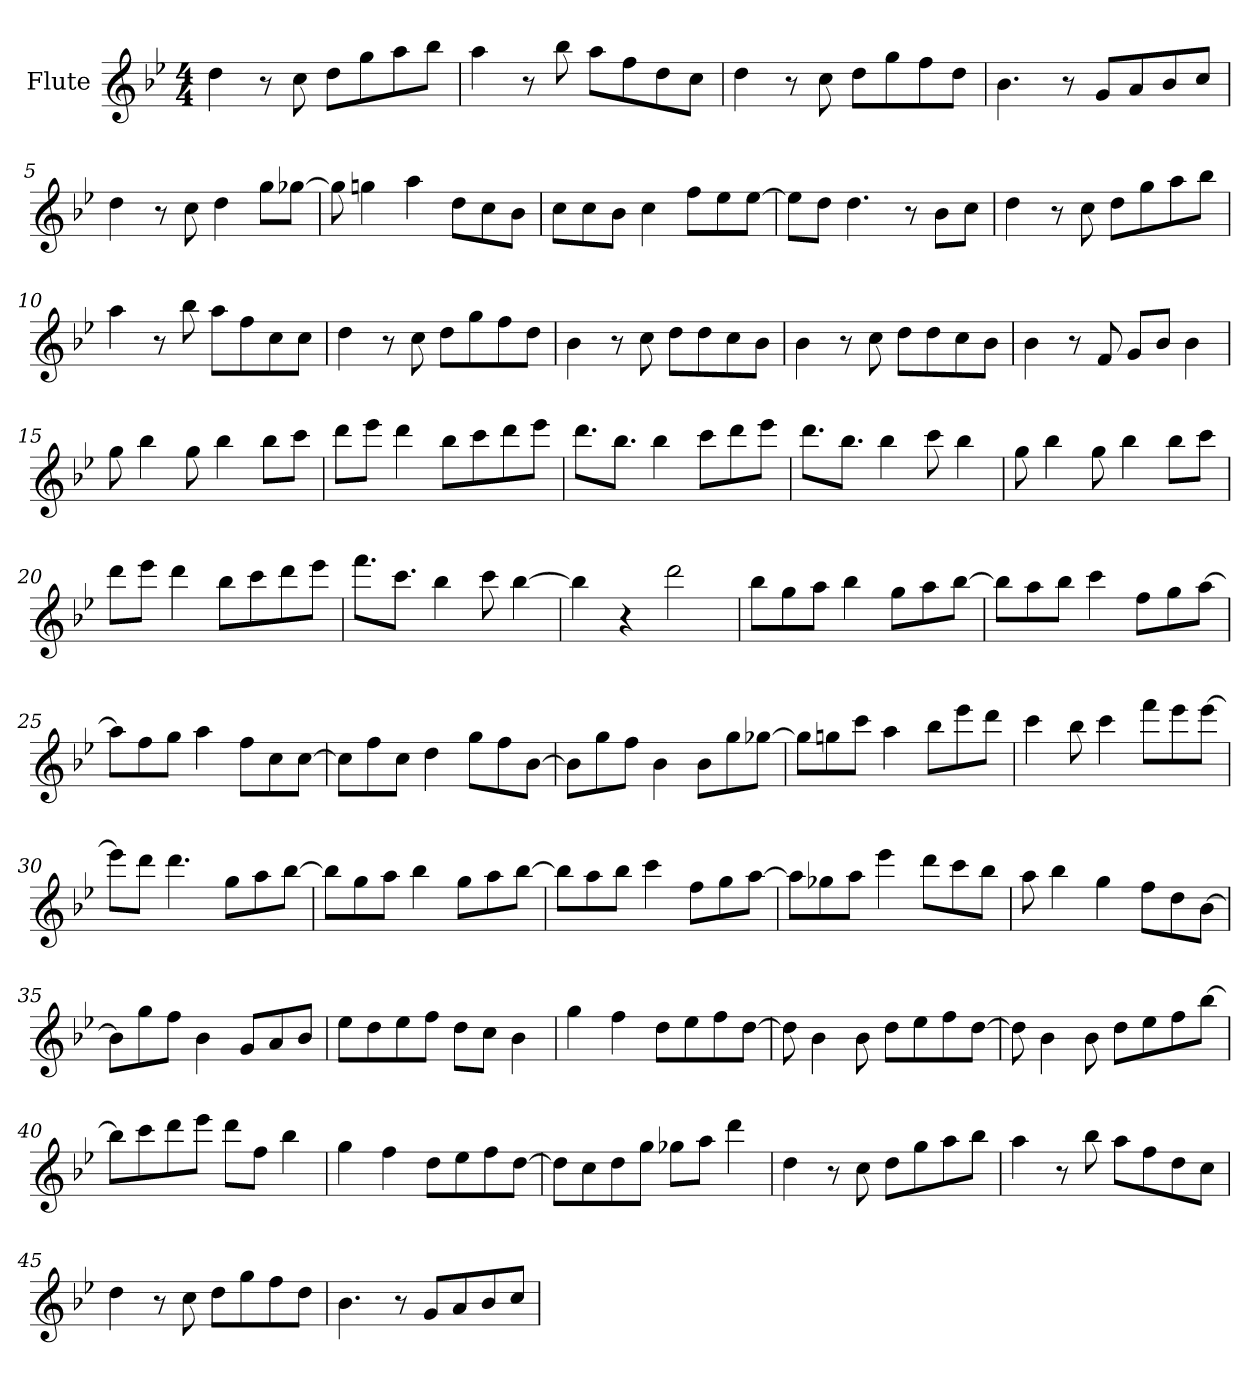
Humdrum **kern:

**kern
*part1
*staff1
*I"Flute
*I'Fl.
*clefG2
*k[b-e-]
*M4/4
*MM135
=1
4dd\
8r
8cc\
8dd\L
8gg\
8aa\
8bb-\J
=2
4aa\
8r
8bb-\
8aa\L
8ff\
8dd\
8cc\J
=3
4dd\
8r
8cc\
8dd\L
8gg\
8ff\
8dd\J
=4
4.b-\
8r
8g/L
8a/
8b-/
8cc/J
=5
4dd\
8r
8cc\
4dd\
8gg\L
[8gg-X\J
=6
8gg-\]
4ggn\
4aa\
8dd\L
8cc\
8b-\J
=7
8cc\L
8cc\
8b-\J
4cc\
8ff\L
8ee-\
[8ee-\J
=8
8ee-\L]
8dd\J
4.dd\
8r
8b-\L
8cc\J
=9
4dd\
8r
8cc\
8dd\L
8gg\
8aa\
8bb-\J
=10
4aa\
8r
8bb-\
8aa\L
8ff\
8cc\
8cc\J
=11
4dd\
8r
8cc\
8dd\L
8gg\
8ff\
8dd\J
=12
4b-\
8r
8cc\
8dd\L
8dd\
8cc\
8b-\J
=13
4b-\
8r
8cc\
8dd\L
8dd\
8cc\
8b-\J
=14
4b-\
8r
8f/
8g/L
8b-/J
4b-\
=15
8gg\
4bb-\
8gg\
4bb-\
8bb-\L
8ccc\J
=16
8ddd\L
8eee-\J
4ddd\
8bb-\L
8ccc\
8ddd\
8eee-\J
=17
8.ddd\L
8.bb-\J
4bb-\
8ccc\L
8ddd\
8eee-\J
=18
8.ddd\L
8.bb-\J
4bb-\
8ccc\
4bb-\
=19
8gg\
4bb-\
8gg\
4bb-\
8bb-\L
8ccc\J
=20
8ddd\L
8eee-\J
4ddd\
8bb-\L
8ccc\
8ddd\
8eee-\J
=21
8.fff\L
8.ccc\J
4bb-\
8ccc\
[4bb-\
=22
4bb-\]
4r
2ddd\
=23
8bb-\L
8gg\
8aa\J
4bb-\
8gg\L
8aa\
[8bb-\J
=24
8bb-\L]
8aa\
8bb-\J
4ccc\
8ff\L
8gg\
[8aa\J
=25
8aa\L]
8ff\
8gg\J
4aa\
8ff\L
8cc\
[8cc\J
=26
8cc\L]
8ff\
8cc\J
4dd\
8gg\L
8ff\
[8b-\J
=27
8b-\L]
8gg\
8ff\J
4b-\
8b-\L
8gg\
[8gg-X\J
=28
8gg-\L]
8ggn\
8ccc\J
4aa\
8bb-\L
8eee-\
8ddd\J
=29
4ccc\
8bb-\
4ccc\
8fff\L
8eee-\
[8eee-\J
=30
8eee-\L]
8ddd\J
4.ddd\
8gg\L
8aa\
[8bb-\J
=31
8bb-\L]
8gg\
8aa\J
4bb-\
8gg\L
8aa\
[8bb-\J
=32
8bb-\L]
8aa\
8bb-\J
4ccc\
8ff\L
8gg\
[8aa\J
=33
8aa\L]
8gg-X\
8aa\J
4eee-\
8ddd\L
8ccc\
8bb-\J
=34
8aa\
4bb-\
4gg\
8ff\L
8dd\
[8b-\J
=35
8b-\L]
8gg\
8ff\J
4b-\
8g/L
8a/
8b-/J
=36
8ee-\L
8dd\
8ee-\
8ff\J
8dd\L
8cc\J
4b-\
=37
4gg\
4ff\
8dd\L
8ee-\
8ff\
[8dd\J
=38
8dd\]
4b-\
8b-\
8dd\L
8ee-\
8ff\
[8dd\J
=39
8dd\]
4b-\
8b-\
8dd\L
8ee-\
8ff\
[8bb-\J
=40
8bb-\L]
8ccc\
8ddd\
8eee-\J
8ddd\L
8ff\J
4bb-\
=41
4gg\
4ff\
8dd\L
8ee-\
8ff\
[8dd\J
=42
8dd\L]
8cc\
8dd\
8gg\J
8gg-X\L
8aa\J
4ddd\
=43
4dd\
8r
8cc\
8dd\L
8gg\
8aa\
8bb-\J
=44
4aa\
8r
8bb-\
8aa\L
8ff\
8dd\
8cc\J
=45
4dd\
8r
8cc\
8dd\L
8gg\
8ff\
8dd\J
=46
4.b-\
8r
8g/L
8a/
8b-/
8cc/J
=
*-
